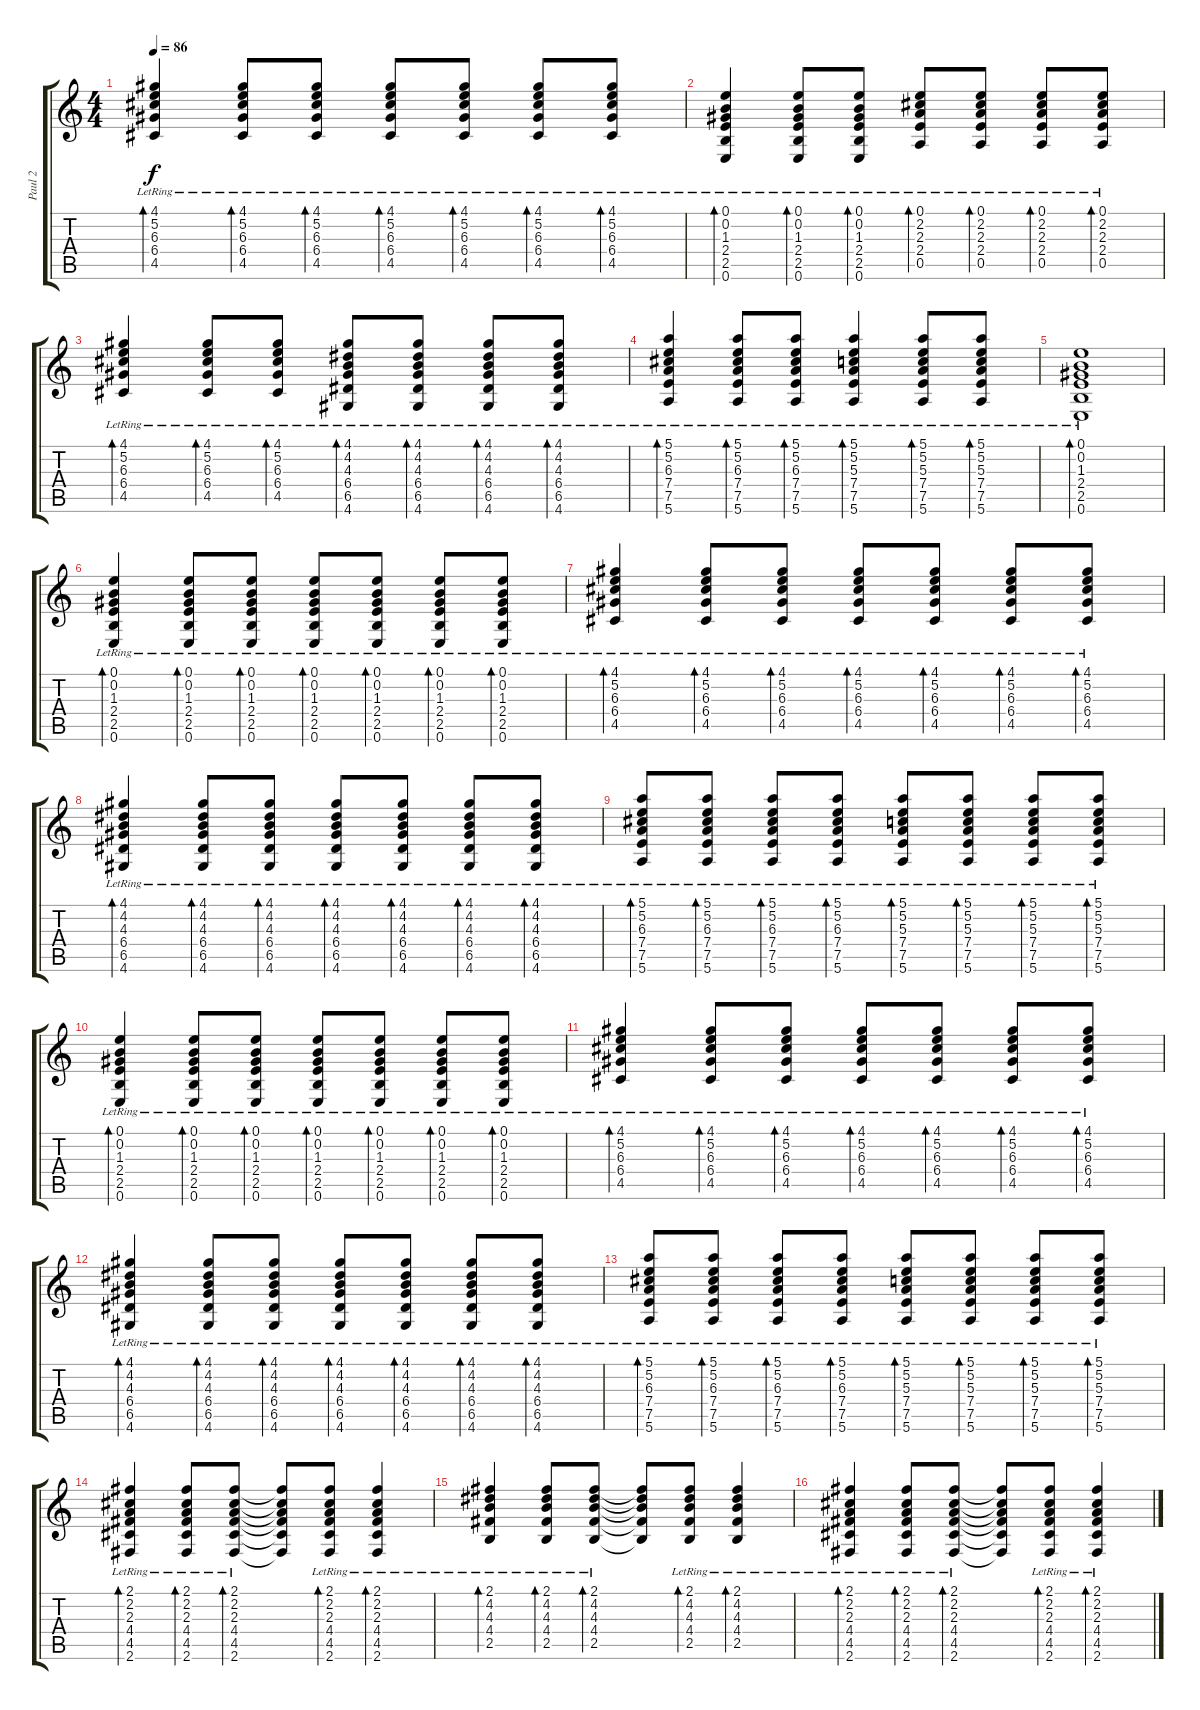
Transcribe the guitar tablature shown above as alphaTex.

\track ("Paul 2" "Paul 2") {instrument acousticguitarsteel}
\staff {score tabs}
\tuning (E4 B3 G3 D3 A2 E2) {hide}
\ts (4 4)
\tempo 86
\clef g2
\ks c
(4.1{lr} 5.2{lr} 6.3{lr} 6.4{lr} 4.5{lr}).4{bd 60 dy f} (4.1{lr} 5.2{lr} 6.3{lr} 6.4{lr} 4.5{lr}).8{bd 60} (4.1{lr} 5.2{lr} 6.3{lr} 6.4{lr} 4.5{lr}).8{bd 60} (4.1{lr} 5.2{lr} 6.3{lr} 6.4{lr} 4.5{lr}).8{bd 60} (4.1{lr} 5.2{lr} 6.3{lr} 6.4{lr} 4.5{lr}).8{bd 60} (4.1{lr} 5.2{lr} 6.3{lr} 6.4{lr} 4.5{lr}).8{bd 60} (4.1{lr} 5.2{lr} 6.3{lr} 6.4{lr} 4.5{lr}).8{bd 60} |
(0.1{lr} 0.2{lr} 1.3{lr} 2.4{lr} 2.5{lr} 0.6{lr}).4{bd 60} (0.1{lr} 0.2{lr} 1.3{lr} 2.4{lr} 2.5{lr} 0.6{lr}).8{bd 60} (0.1{lr} 0.2{lr} 1.3{lr} 2.4{lr} 2.5{lr} 0.6{lr}).8{bd 60} (0.1{lr} 2.2{lr} 2.3{lr} 2.4{lr} 0.5{lr}).8{bd 60} (0.1{lr} 2.2{lr} 2.3{lr} 2.4{lr} 0.5{lr}).8{bd 60} (0.1{lr} 2.2{lr} 2.3{lr} 2.4{lr} 0.5{lr}).8{bd 60} (0.1{lr} 2.2{lr} 2.3{lr} 2.4{lr} 0.5{lr}).8{bd 60} |
(4.1{lr} 5.2{lr} 6.3{lr} 6.4{lr} 4.5{lr}).4{bd 60} (4.1{lr} 5.2{lr} 6.3{lr} 6.4{lr} 4.5{lr}).8{bd 60} (4.1{lr} 5.2{lr} 6.3{lr} 6.4{lr} 4.5{lr}).8{bd 60} (4.1{lr} 4.2{lr} 4.3{lr} 6.4{lr} 6.5{lr} 4.6{lr}).8{bd 60} (4.1{lr} 4.2{lr} 4.3{lr} 6.4{lr} 6.5{lr} 4.6{lr}).8{bd 60} (4.1{lr} 4.2{lr} 4.3{lr} 6.4{lr} 6.5{lr} 4.6{lr}).8{bd 60} (4.1{lr} 4.2{lr} 4.3{lr} 6.4{lr} 6.5{lr} 4.6{lr}).8{bd 60} |
(5.1{lr} 5.2{lr} 6.3{lr} 7.4{lr} 7.5{lr} 5.6{lr}).4{bd 60} (5.1{lr} 5.2{lr} 6.3{lr} 7.4{lr} 7.5{lr} 5.6{lr}).8{bd 60} (5.1{lr} 5.2{lr} 6.3{lr} 7.4{lr} 7.5{lr} 5.6{lr}).8{bd 60} (5.1{lr} 5.2{lr} 5.3{lr} 7.4{lr} 7.5{lr} 5.6{lr}).4{bd 60} (5.1{lr} 5.2{lr} 5.3{lr} 7.4{lr} 7.5{lr} 5.6{lr}).8{bd 60} (5.1{lr} 5.2{lr} 5.3{lr} 7.4{lr} 7.5{lr} 5.6{lr}).8{bd 60} |
(0.1{lr} 0.2{lr} 1.3{lr} 2.4{lr} 2.5{lr} 0.6{lr}).1{bd 60} |
(0.1{lr} 0.2{lr} 1.3{lr} 2.4{lr} 2.5{lr} 0.6{lr}).4{bd 120} (0.1{lr} 0.2{lr} 1.3{lr} 2.4{lr} 2.5{lr} 0.6{lr}).8{bd 60} (0.1{lr} 0.2{lr} 1.3{lr} 2.4{lr} 2.5{lr} 0.6{lr}).8{bd 60} (0.1{lr} 0.2{lr} 1.3{lr} 2.4{lr} 2.5{lr} 0.6{lr}).8{bd 60} (0.1{lr} 0.2{lr} 1.3{lr} 2.4{lr} 2.5{lr} 0.6{lr}).8{bd 60} (0.1{lr} 0.2{lr} 1.3{lr} 2.4{lr} 2.5{lr} 0.6{lr}).8{bd 60} (0.1{lr} 0.2{lr} 1.3{lr} 2.4{lr} 2.5{lr} 0.6{lr}).8{bd 60} |
(4.1{lr} 5.2{lr} 6.3{lr} 6.4{lr} 4.5{lr}).4{bd 120} (4.1{lr} 5.2{lr} 6.3{lr} 6.4{lr} 4.5{lr}).8{bd 60} (4.1{lr} 5.2{lr} 6.3{lr} 6.4{lr} 4.5{lr}).8{bd 60} (4.1{lr} 5.2{lr} 6.3{lr} 6.4{lr} 4.5{lr}).8{bd 60} (4.1{lr} 5.2{lr} 6.3{lr} 6.4{lr} 4.5{lr}).8{bd 60} (4.1{lr} 5.2{lr} 6.3{lr} 6.4{lr} 4.5{lr}).8{bd 60} (4.1{lr} 5.2{lr} 6.3{lr} 6.4{lr} 4.5{lr}).8{bd 60} |
(4.1{lr} 4.2{lr} 4.3{lr} 6.4{lr} 6.5{lr} 4.6{lr}).4{bd 120} (4.1{lr} 4.2{lr} 4.3{lr} 6.4{lr} 6.5{lr} 4.6{lr}).8{bd 60} (4.1{lr} 4.2{lr} 4.3{lr} 6.4{lr} 6.5{lr} 4.6{lr}).8{bd 60} (4.1{lr} 4.2{lr} 4.3{lr} 6.4{lr} 6.5{lr} 4.6{lr}).8{bd 60} (4.1{lr} 4.2{lr} 4.3{lr} 6.4{lr} 6.5{lr} 4.6{lr}).8{bd 60} (4.1{lr} 4.2{lr} 4.3{lr} 6.4{lr} 6.5{lr} 4.6{lr}).8{bd 60} (4.1{lr} 4.2{lr} 4.3{lr} 6.4{lr} 6.5{lr} 4.6{lr}).8{bd 60} |
(5.1{lr} 5.2{lr} 6.3{lr} 7.4{lr} 7.5{lr} 5.6{lr}).8{bd 60} (5.1{lr} 5.2{lr} 6.3{lr} 7.4{lr} 7.5{lr} 5.6{lr}).8{bd 60} (5.1{lr} 5.2{lr} 6.3{lr} 7.4{lr} 7.5{lr} 5.6{lr}).8{bd 60} (5.1{lr} 5.2{lr} 6.3{lr} 7.4{lr} 7.5{lr} 5.6{lr}).8{bd 60} (5.1{lr} 5.2{lr} 5.3{lr} 7.4{lr} 7.5{lr} 5.6{lr}).8{bd 60} (5.1{lr} 5.2{lr} 5.3{lr} 7.4{lr} 7.5{lr} 5.6{lr}).8{bd 60} (5.1{lr} 5.2{lr} 5.3{lr} 7.4{lr} 7.5{lr} 5.6{lr}).8{bd 60} (5.1{lr} 5.2{lr} 5.3{lr} 7.4{lr} 7.5{lr} 5.6{lr}).8{bd 60} |
(0.1{lr} 0.2{lr} 1.3{lr} 2.4{lr} 2.5{lr} 0.6{lr}).4{bd 120} (0.1{lr} 0.2{lr} 1.3{lr} 2.4{lr} 2.5{lr} 0.6{lr}).8{bd 60} (0.1{lr} 0.2{lr} 1.3{lr} 2.4{lr} 2.5{lr} 0.6{lr}).8{bd 60} (0.1{lr} 0.2{lr} 1.3{lr} 2.4{lr} 2.5{lr} 0.6{lr}).8{bd 60} (0.1{lr} 0.2{lr} 1.3{lr} 2.4{lr} 2.5{lr} 0.6{lr}).8{bd 60} (0.1{lr} 0.2{lr} 1.3{lr} 2.4{lr} 2.5{lr} 0.6{lr}).8{bd 60} (0.1{lr} 0.2{lr} 1.3{lr} 2.4{lr} 2.5{lr} 0.6{lr}).8{bd 60} |
(4.1{lr} 5.2{lr} 6.3{lr} 6.4{lr} 4.5{lr}).4{bd 120} (4.1{lr} 5.2{lr} 6.3{lr} 6.4{lr} 4.5{lr}).8{bd 60} (4.1{lr} 5.2{lr} 6.3{lr} 6.4{lr} 4.5{lr}).8{bd 60} (4.1{lr} 5.2{lr} 6.3{lr} 6.4{lr} 4.5{lr}).8{bd 60} (4.1{lr} 5.2{lr} 6.3{lr} 6.4{lr} 4.5{lr}).8{bd 60} (4.1{lr} 5.2{lr} 6.3{lr} 6.4{lr} 4.5{lr}).8{bd 60} (4.1{lr} 5.2{lr} 6.3{lr} 6.4{lr} 4.5{lr}).8{bd 60} |
(4.1{lr} 4.2{lr} 4.3{lr} 6.4{lr} 6.5{lr} 4.6{lr}).4{bd 120} (4.1{lr} 4.2{lr} 4.3{lr} 6.4{lr} 6.5{lr} 4.6{lr}).8{bd 60} (4.1{lr} 4.2{lr} 4.3{lr} 6.4{lr} 6.5{lr} 4.6{lr}).8{bd 60} (4.1{lr} 4.2{lr} 4.3{lr} 6.4{lr} 6.5{lr} 4.6{lr}).8{bd 60} (4.1{lr} 4.2{lr} 4.3{lr} 6.4{lr} 6.5{lr} 4.6{lr}).8{bd 60} (4.1{lr} 4.2{lr} 4.3{lr} 6.4{lr} 6.5{lr} 4.6{lr}).8{bd 60} (4.1{lr} 4.2{lr} 4.3{lr} 6.4{lr} 6.5{lr} 4.6{lr}).8{bd 60} |
(5.1{lr} 5.2{lr} 6.3{lr} 7.4{lr} 7.5{lr} 5.6{lr}).8{bd 60} (5.1{lr} 5.2{lr} 6.3{lr} 7.4{lr} 7.5{lr} 5.6{lr}).8{bd 60} (5.1{lr} 5.2{lr} 6.3{lr} 7.4{lr} 7.5{lr} 5.6{lr}).8{bd 60} (5.1{lr} 5.2{lr} 6.3{lr} 7.4{lr} 7.5{lr} 5.6{lr}).8{bd 60} (5.1{lr} 5.2{lr} 5.3{lr} 7.4{lr} 7.5{lr} 5.6{lr}).8{bd 60} (5.1{lr} 5.2{lr} 5.3{lr} 7.4{lr} 7.5{lr} 5.6{lr}).8{bd 60} (5.1{lr} 5.2{lr} 5.3{lr} 7.4{lr} 7.5{lr} 5.6{lr}).8{bd 60} (5.1{lr} 5.2{lr} 5.3{lr} 7.4{lr} 7.5{lr} 5.6{lr}).8{bd 60} |
(2.1{lr} 2.2{lr} 2.3{lr} 4.4{lr} 4.5{lr} 2.6{lr}).4{bd 120} (2.1{lr} 2.2{lr} 2.3{lr} 4.4{lr} 4.5{lr} 2.6{lr}).8{bd 60} (2.1{lr} 2.2{lr} 2.3{lr} 4.4{lr} 4.5{lr} 2.6{lr}).8{bd 60} (2.1{t} 2.2{t} 2.3{t} 4.4{t} 4.5{t} 2.6{t}).8 (2.1{lr} 2.2{lr} 2.3{lr} 4.4{lr} 4.5{lr} 2.6{lr}).8{bd 60} (2.1{lr} 2.2{lr} 2.3{lr} 4.4{lr} 4.5{lr} 2.6{lr}).4{bd 60} |
(2.1{lr} 4.2{lr} 4.3{lr} 4.4{lr} 2.5{lr}).4{bd 120} (2.1{lr} 4.2{lr} 4.3{lr} 4.4{lr} 2.5{lr}).8{bd 60} (2.1{lr} 4.2{lr} 4.3{lr} 4.4{lr} 2.5{lr}).8{bd 60} (2.1{t} 4.2{t} 4.3{t} 4.4{t} 2.5{t}).8 (2.1{lr} 4.2{lr} 4.3{lr} 4.4{lr} 2.5{lr}).8{bd 60} (2.1{lr} 4.2{lr} 4.3{lr} 4.4{lr} 2.5{lr}).4{bd 60} |
(2.1{lr} 2.2{lr} 2.3{lr} 4.4{lr} 4.5{lr} 2.6{lr}).4{bd 120} (2.1{lr} 2.2{lr} 2.3{lr} 4.4{lr} 4.5{lr} 2.6{lr}).8{bd 60} (2.1{lr} 2.2{lr} 2.3{lr} 4.4{lr} 4.5{lr} 2.6{lr}).8{bd 60} (2.1{t} 2.2{t} 2.3{t} 4.4{t} 4.5{t} 2.6{t}).8 (2.1{lr} 2.2{lr} 2.3{lr} 4.4{lr} 4.5{lr} 2.6{lr}).8{bd 60} (2.1{lr} 2.2{lr} 2.3{lr} 4.4{lr} 4.5{lr} 2.6{lr}).4{bd 60}
